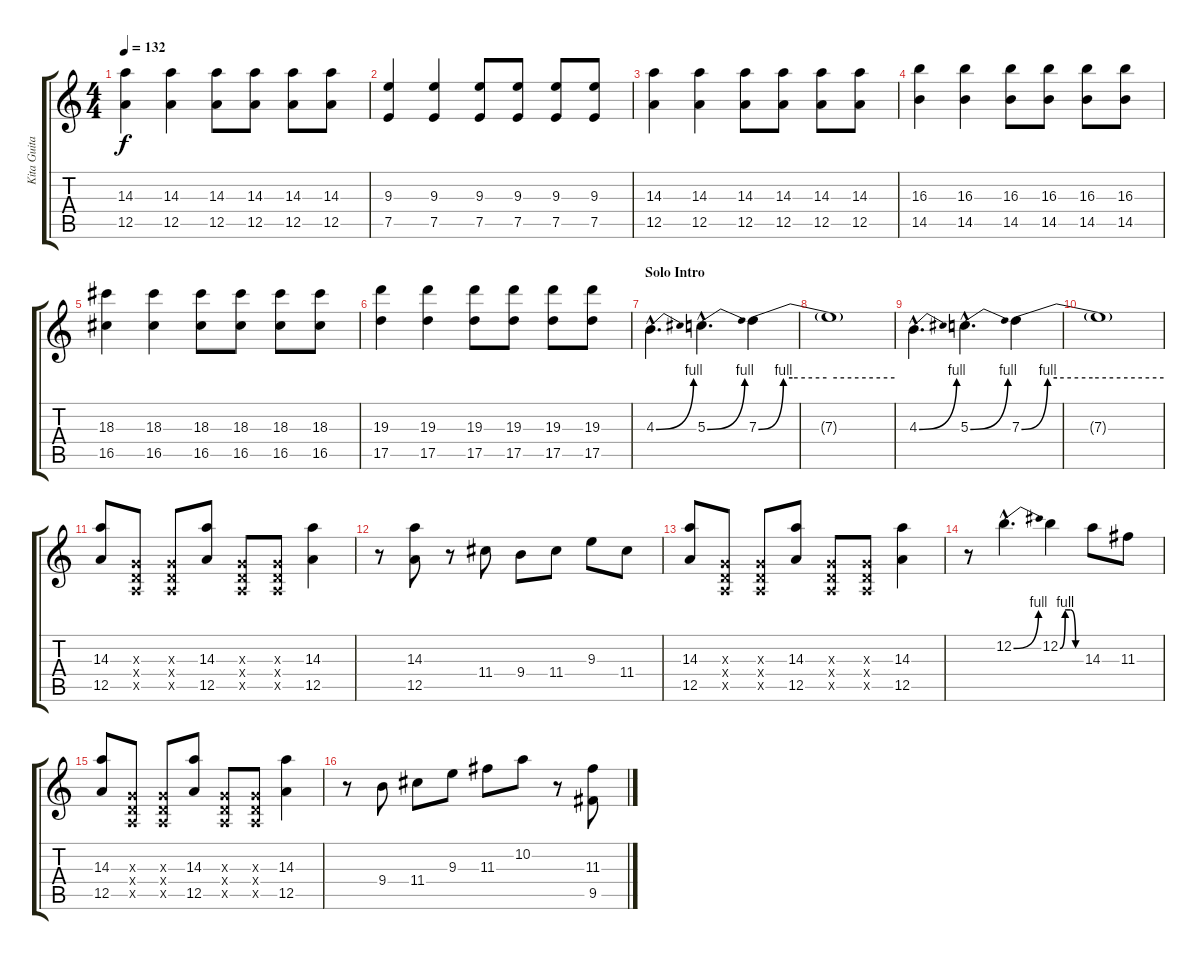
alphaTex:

\track ("Kita Guitar" "Kita Guita") {instrument distortionguitar}
\staff {score tabs}
\tuning (E4 B3 G3 D3 A2 E2) {hide}
\ts (4 4)
\tempo 132
\clef g2
\ks c
(14.3 12.5).4{dy f} (14.3 12.5).4 (14.3 12.5).8 (14.3 12.5).8 (14.3 12.5).8 (14.3 12.5).8 |
(9.3 7.5).4 (9.3 7.5).4 (9.3 7.5).8 (9.3 7.5).8 (9.3 7.5).8 (9.3 7.5).8 |
(14.3 12.5).4 (14.3 12.5).4 (14.3 12.5).8 (14.3 12.5).8 (14.3 12.5).8 (14.3 12.5).8 |
(16.3 14.5).4 (16.3 14.5).4 (16.3 14.5).8 (16.3 14.5).8 (16.3 14.5).8 (16.3 14.5).8 |
(18.3 16.5).4 (18.3 16.5).4 (18.3 16.5).8 (18.3 16.5).8 (18.3 16.5).8 (18.3 16.5).8 |
(19.3 17.5).4 (19.3 17.5).4 (19.3 17.5).8 (19.3 17.5).8 (19.3 17.5).8 (19.3 17.5).8 |
\section ("" "Solo Intro")
4.3{be (bend 0 0 60 4) hac}.4{d} 5.3{be (bend 0 0 60 4) hac}.4{d} 7.3{be (custom 0 0 11 4 15 4 30 4 60 4)}.4 |
7.3{t}.1 |
4.3{be (bend 0 0 60 4) hac}.4{d} 5.3{be (bend 0 0 60 4) hac}.4{d} 7.3{be (custom 0 0 11 4 15 4 30 4 60 4)}.4 |
7.3{t}.1 |
(14.3 12.5).8 (0.3{x} 0.4{x} 0.5{x}).8 (0.3{x} 0.4{x} 0.5{x}).8 (14.3 12.5).8 (0.3{x} 0.4{x} 0.5{x}).8 (0.3{x} 0.4{x} 0.5{x}).8 (14.3 12.5).4 |
r.8 (14.3 12.5).8 r.8 11.4.8 9.4.8 11.4.8 9.3.8 11.4.8 |
(14.3 12.5).8 (0.3{x} 0.4{x} 0.5{x}).8 (0.3{x} 0.4{x} 0.5{x}).8 (14.3 12.5).8 (0.3{x} 0.4{x} 0.5{x}).8 (0.3{x} 0.4{x} 0.5{x}).8 (14.3 12.5).4 |
r.8 12.2{be (bend 0 0 60 4) hac}.4{d} 12.2{be (custom 0 0 15 4 30 4 45 0 60 0)}.4 14.3.8 11.3.8 |
(14.3 12.5).8 (0.3{x} 0.4{x} 0.5{x}).8 (0.3{x} 0.4{x} 0.5{x}).8 (14.3 12.5).8 (0.3{x} 0.4{x} 0.5{x}).8 (0.3{x} 0.4{x} 0.5{x}).8 (14.3 12.5).4 |
r.8 9.4.8 11.4.8 9.3.8 11.3.8 10.2.8 r.8 (11.3 9.5).8
